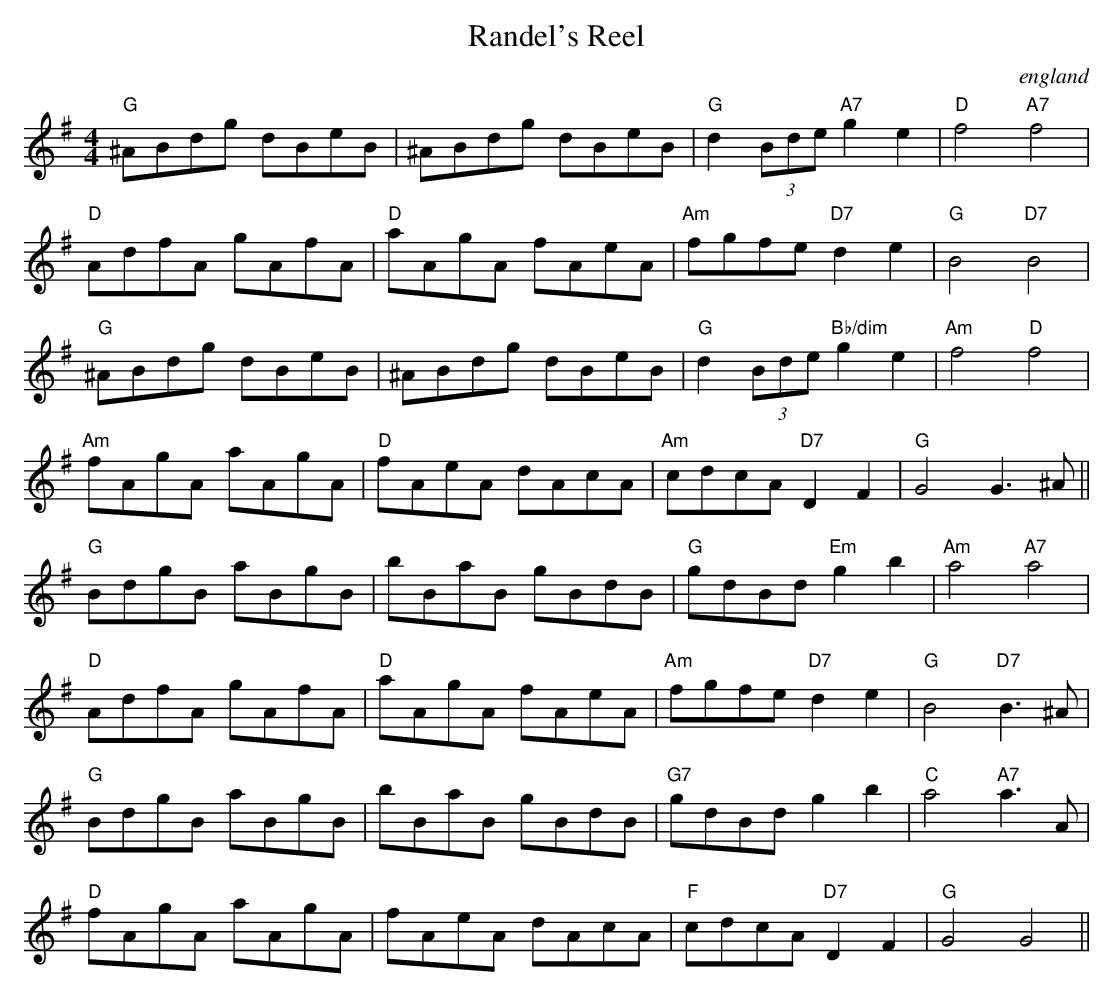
X:1
T:Randel's Reel
O:england
M:4/4
L:1/4
K:G
"G"^A/2B/2d/2g/2 d/2B/2e/2B/2|^A/2B/2d/2g/2 d/2B/2e/2B/2|\
"G"d(3B/2d/2e/2 "A7"ge|"D"f2 "A7"f2|
"D"A/2d/2f/2A/2 g/2A/2f/2A/2|"D"a/2A/2g/2A/2 f/2A/2e/2A/2|\
"Am"f/2g/2f/2e/2 "D7"de|"G"B2 "D7"B2|
"G"^A/2B/2d/2g/2 d/2B/2e/2B/2|^A/2B/2d/2g/2 d/2B/2e/2B/2|\
"G"d(3B/2d/2e/2 "Bb/dim"ge|"Am"f2 "D"f2|
"Am"f/2A/2g/2A/2 a/2A/2g/2A/2|"D"f/2A/2e/2A/2 d/2A/2c/2A/2|\
"Am"c/2d/2c/2A/2 "D7"DF|"G"G2 G3/2^A/2||
"G"B/2d/2g/2B/2 a/2B/2g/2B/2|b/2B/2a/2B/2 g/2B/2d/2B/2|"G"g/2d/2B/2d/2 "Em"gb|\
"Am"a2 "A7"a2|
"D"A/2d/2f/2A/2 g/2A/2f/2A/2|"D"a/2A/2g/2A/2 f/2A/2e/2A/2|\
"Am"f/2g/2f/2e/2 "D7"de|"G"B2 "D7"B3/2^A/2|
"G"B/2d/2g/2B/2 a/2B/2g/2B/2|b/2B/2a/2B/2 g/2B/2d/2B/2|"G7"g/2d/2B/2d/2 gb|\
"C"a2 "A7"a3/2A/2|
"D"f/2A/2g/2A/2 a/2A/2g/2A/2|f/2A/2e/2A/2 d/2A/2c/2A/2|"F"c/2d/2c/2A/2 "D7"DF|\
"G"G2 G2||
